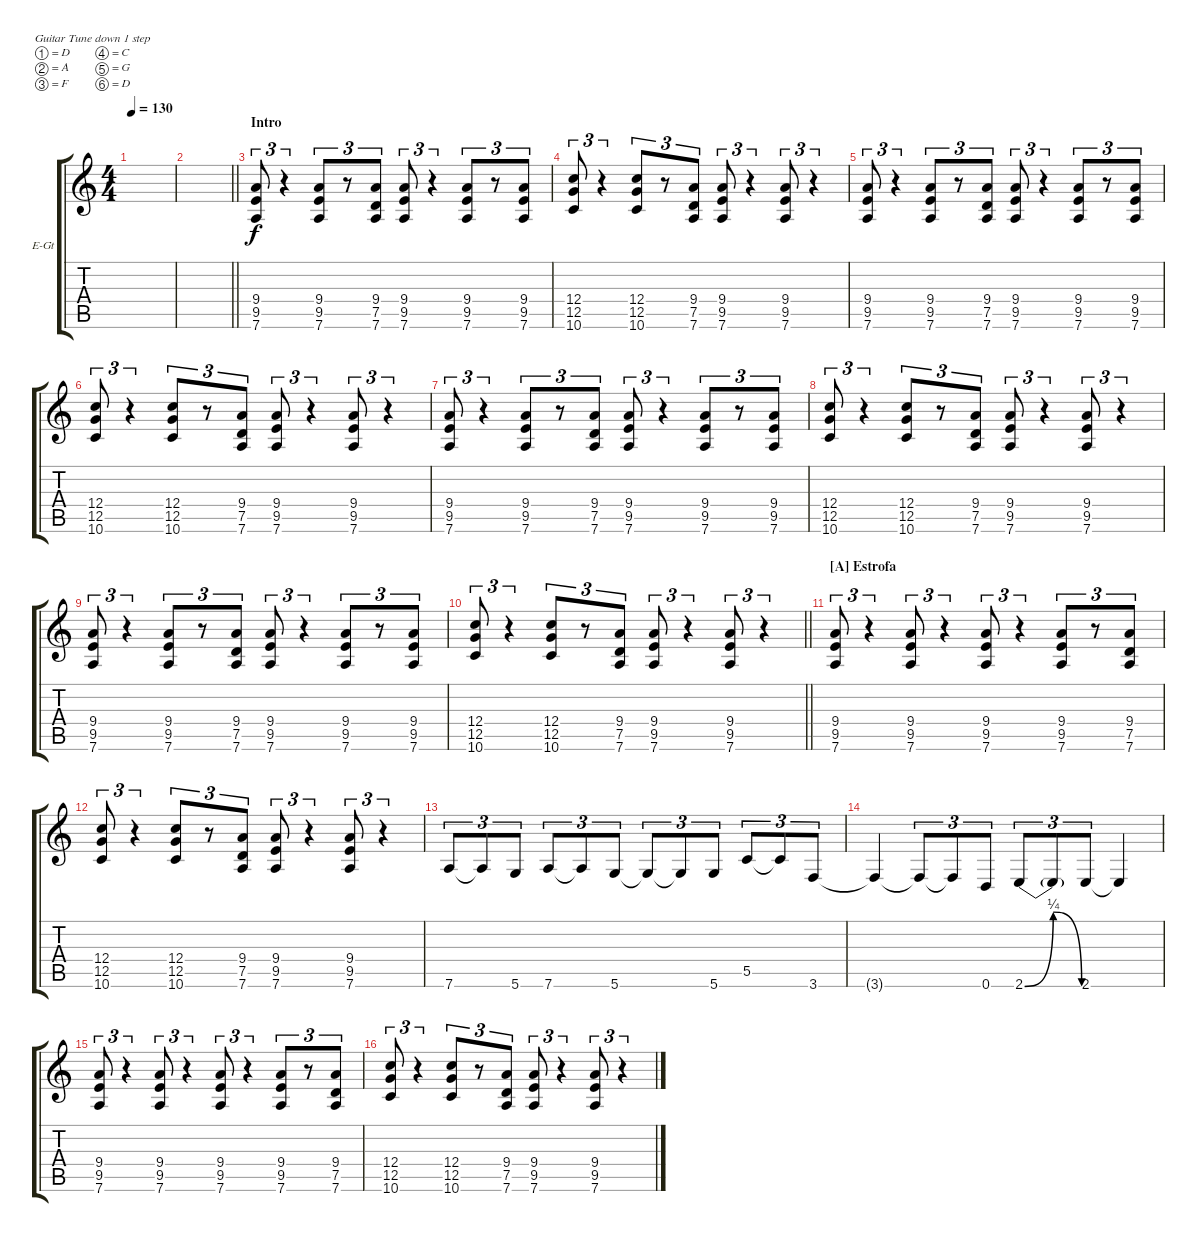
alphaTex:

\bracketExtendMode groupsimilarinstruments
\firstSystemTrackNameOrientation horizontal
\otherSystemsTrackNameOrientation horizontal
\track ("Rhytim Guitar Ghoul" "E-Gt") {instrument distortionguitar}
\staff {score tabs}
\tuning (D4 A3 F3 C3 G2 D2)
\ts (4 4)
\tempo 130
\clef g2
\ks c
|
\barLineRight lightlight
|
\section ("" "Intro")
(7.6 9.4 9.5).8{tu (3 2)} r.4{tu (3 2)} (7.6 9.4 9.5).8{tu (3 2)} r.8{tu (3 2)} (7.6 9.4 7.5).8{tu (3 2)} (7.6 9.4 9.5).8{tu (3 2)} r.4{tu (3 2)} (7.6 9.4 9.5).8{tu (3 2)} r.8{tu (3 2)} (7.6 9.4 9.5).8{tu (3 2)} |
(10.6 12.4 12.5).8{tu (3 2)} r.4{tu (3 2)} (10.6 12.4 12.5).8{tu (3 2)} r.8{tu (3 2)} (7.6 9.4 7.5).8{tu (3 2)} (7.6 9.4 9.5).8{tu (3 2)} r.4{tu (3 2)} (7.6 9.4 9.5).8{tu (3 2)} r.4{tu (3 2)} |
(7.6 9.4 9.5).8{tu (3 2)} r.4{tu (3 2)} (7.6 9.4 9.5).8{tu (3 2)} r.8{tu (3 2)} (7.6 9.4 7.5).8{tu (3 2)} (7.6 9.4 9.5).8{tu (3 2)} r.4{tu (3 2)} (7.6 9.4 9.5).8{tu (3 2)} r.8{tu (3 2)} (7.6 9.4 9.5).8{tu (3 2)} |
(10.6 12.4 12.5).8{tu (3 2)} r.4{tu (3 2)} (10.6 12.4 12.5).8{tu (3 2)} r.8{tu (3 2)} (7.6 9.4 7.5).8{tu (3 2)} (7.6 9.4 9.5).8{tu (3 2)} r.4{tu (3 2)} (7.6 9.4 9.5).8{tu (3 2)} r.4{tu (3 2)} |
(7.6 9.4 9.5).8{tu (3 2)} r.4{tu (3 2)} (7.6 9.4 9.5).8{tu (3 2)} r.8{tu (3 2)} (7.6 9.4 7.5).8{tu (3 2)} (7.6 9.4 9.5).8{tu (3 2)} r.4{tu (3 2)} (7.6 9.4 9.5).8{tu (3 2)} r.8{tu (3 2)} (7.6 9.4 9.5).8{tu (3 2)} |
(10.6 12.4 12.5).8{tu (3 2)} r.4{tu (3 2)} (10.6 12.4 12.5).8{tu (3 2)} r.8{tu (3 2)} (7.6 9.4 7.5).8{tu (3 2)} (7.6 9.4 9.5).8{tu (3 2)} r.4{tu (3 2)} (7.6 9.4 9.5).8{tu (3 2)} r.4{tu (3 2)} |
(7.6 9.4 9.5).8{tu (3 2)} r.4{tu (3 2)} (7.6 9.4 9.5).8{tu (3 2)} r.8{tu (3 2)} (7.6 9.4 7.5).8{tu (3 2)} (7.6 9.4 9.5).8{tu (3 2)} r.4{tu (3 2)} (7.6 9.4 9.5).8{tu (3 2)} r.8{tu (3 2)} (7.6 9.4 9.5).8{tu (3 2)} |
\barLineRight lightlight
(10.6 12.4 12.5).8{tu (3 2)} r.4{tu (3 2)} (10.6 12.4 12.5).8{tu (3 2)} r.8{tu (3 2)} (7.6 9.4 7.5).8{tu (3 2)} (7.6 9.4 9.5).8{tu (3 2)} r.4{tu (3 2)} (7.6 9.4 9.5).8{tu (3 2)} r.4{tu (3 2)} |
\section ("A" "Estrofa")
(7.6 9.4 9.5).8{tu (3 2)} r.4{tu (3 2)} (7.6 9.4 9.5).8{tu (3 2)} r.4{tu (3 2)} (7.6 9.4 9.5).8{tu (3 2)} r.4{tu (3 2)} (7.6 9.4 9.5).8{tu (3 2)} r.8{tu (3 2)} (7.6 9.4 7.5).8{tu (3 2)} |
(10.6 12.4 12.5).8{tu (3 2)} r.4{tu (3 2)} (10.6 12.4 12.5).8{tu (3 2)} r.8{tu (3 2)} (7.6 9.4 7.5).8{tu (3 2)} (7.6 9.4 9.5).8{tu (3 2)} r.4{tu (3 2)} (7.6 9.4 9.5).8{tu (3 2)} r.4{tu (3 2)} |
7.6.8{tu (3 2)} 7.6{t}.8{tu (3 2)} 5.6.8{tu (3 2)} 7.6.8{tu (3 2)} 7.6{t}.8{tu (3 2)} 5.6.8{tu (3 2)} 5.6{t}.8{tu (3 2)} 5.6{t}.8{tu (3 2)} 5.6.8{tu (3 2)} 5.5.8{tu (3 2)} 5.5{t}.8{tu (3 2)} 3.6.8{tu (3 2)} |
3.6{t}.4 3.6{t}.8{tu (3 2)} 3.6{t}.8{tu (3 2)} 0.6.8{tu (3 2)} 2.6{be (bendrelease 0 0 10.799999999999999 1 20.4 1 30 0)}.8{tu (3 2)} 2.6{t}.8{tu (3 2)} 2.6.8{tu (3 2)} 2.6{t}.4 |
(7.6 9.4 9.5).8{tu (3 2)} r.4{tu (3 2)} (7.6 9.4 9.5).8{tu (3 2)} r.4{tu (3 2)} (7.6 9.4 9.5).8{tu (3 2)} r.4{tu (3 2)} (7.6 9.4 9.5).8{tu (3 2)} r.8{tu (3 2)} (7.6 9.4 7.5).8{tu (3 2)} |
(10.6 12.4 12.5).8{tu (3 2)} r.4{tu (3 2)} (10.6 12.4 12.5).8{tu (3 2)} r.8{tu (3 2)} (7.6 9.4 7.5).8{tu (3 2)} (7.6 9.4 9.5).8{tu (3 2)} r.4{tu (3 2)} (7.6 9.4 9.5).8{tu (3 2)} r.4{tu (3 2)}
